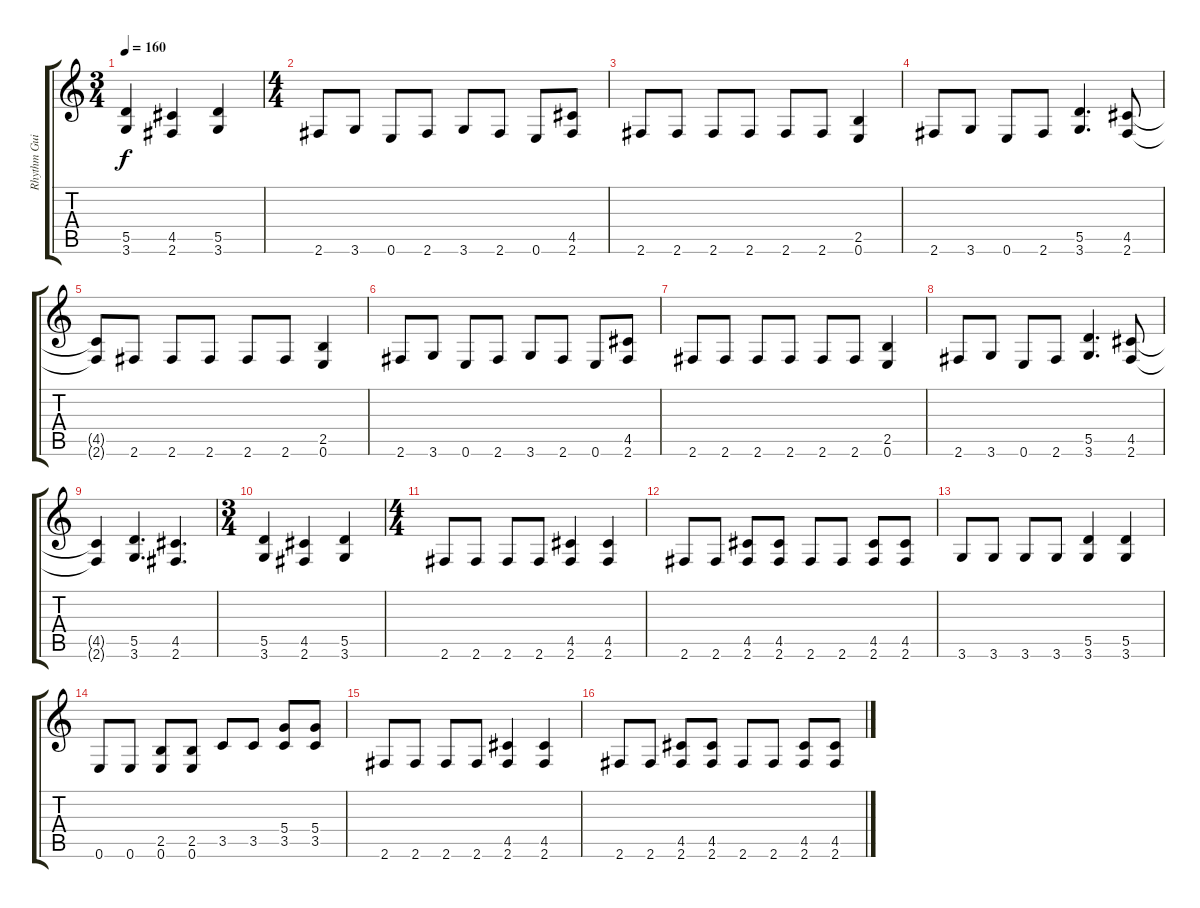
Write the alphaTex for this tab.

\track ("Rhythm Guitar" "Rhythm Gui") {instrument distortionguitar}
\staff {score tabs}
\tuning (E4 B3 G3 D3 A2 E2) {hide}
\ts (3 4)
\tempo 160
\clef g2
\ks c
(5.5 3.6).4{dy f} (4.5 2.6).4 (5.5 3.6).4 |
\ts (4 4)
2.6.8 3.6.8 0.6.8 2.6.8 3.6.8 2.6.8 0.6.8 (4.5 2.6).8 |
2.6.8 2.6.8 2.6.8 2.6.8 2.6.8 2.6.8 (2.5 0.6).4 |
2.6.8 3.6.8 0.6.8 2.6.8 (5.5 3.6).4{d} (4.5 2.6).8 |
(4.5{t} 2.6{t}).8 2.6.8 2.6.8 2.6.8 2.6.8 2.6.8 (2.5 0.6).4 |
2.6.8 3.6.8 0.6.8 2.6.8 3.6.8 2.6.8 0.6.8 (4.5 2.6).8 |
2.6.8 2.6.8 2.6.8 2.6.8 2.6.8 2.6.8 (2.5 0.6).4 |
2.6.8 3.6.8 0.6.8 2.6.8 (5.5 3.6).4{d} (4.5 2.6).8 |
(4.5{t} 2.6{t}).4 (5.5 3.6).4{d} (4.5 2.6).4{d} |
\ts (3 4)
(5.5 3.6).4 (4.5 2.6).4 (5.5 3.6).4 |
\ts (4 4)
2.6.8 2.6.8 2.6.8 2.6.8 (4.5 2.6).4 (4.5 2.6).4 |
2.6.8 2.6.8 (4.5 2.6).8 (4.5 2.6).8 2.6.8 2.6.8 (4.5 2.6).8 (4.5 2.6).8 |
3.6.8 3.6.8 3.6.8 3.6.8 (5.5 3.6).4 (5.5 3.6).4 |
0.6.8 0.6.8 (2.5 0.6).8 (2.5 0.6).8 3.5.8 3.5.8 (5.4 3.5).8 (5.4 3.5).8 |
2.6.8 2.6.8 2.6.8 2.6.8 (4.5 2.6).4 (4.5 2.6).4 |
2.6.8 2.6.8 (4.5 2.6).8 (4.5 2.6).8 2.6.8 2.6.8 (4.5 2.6).8 (4.5 2.6).8
